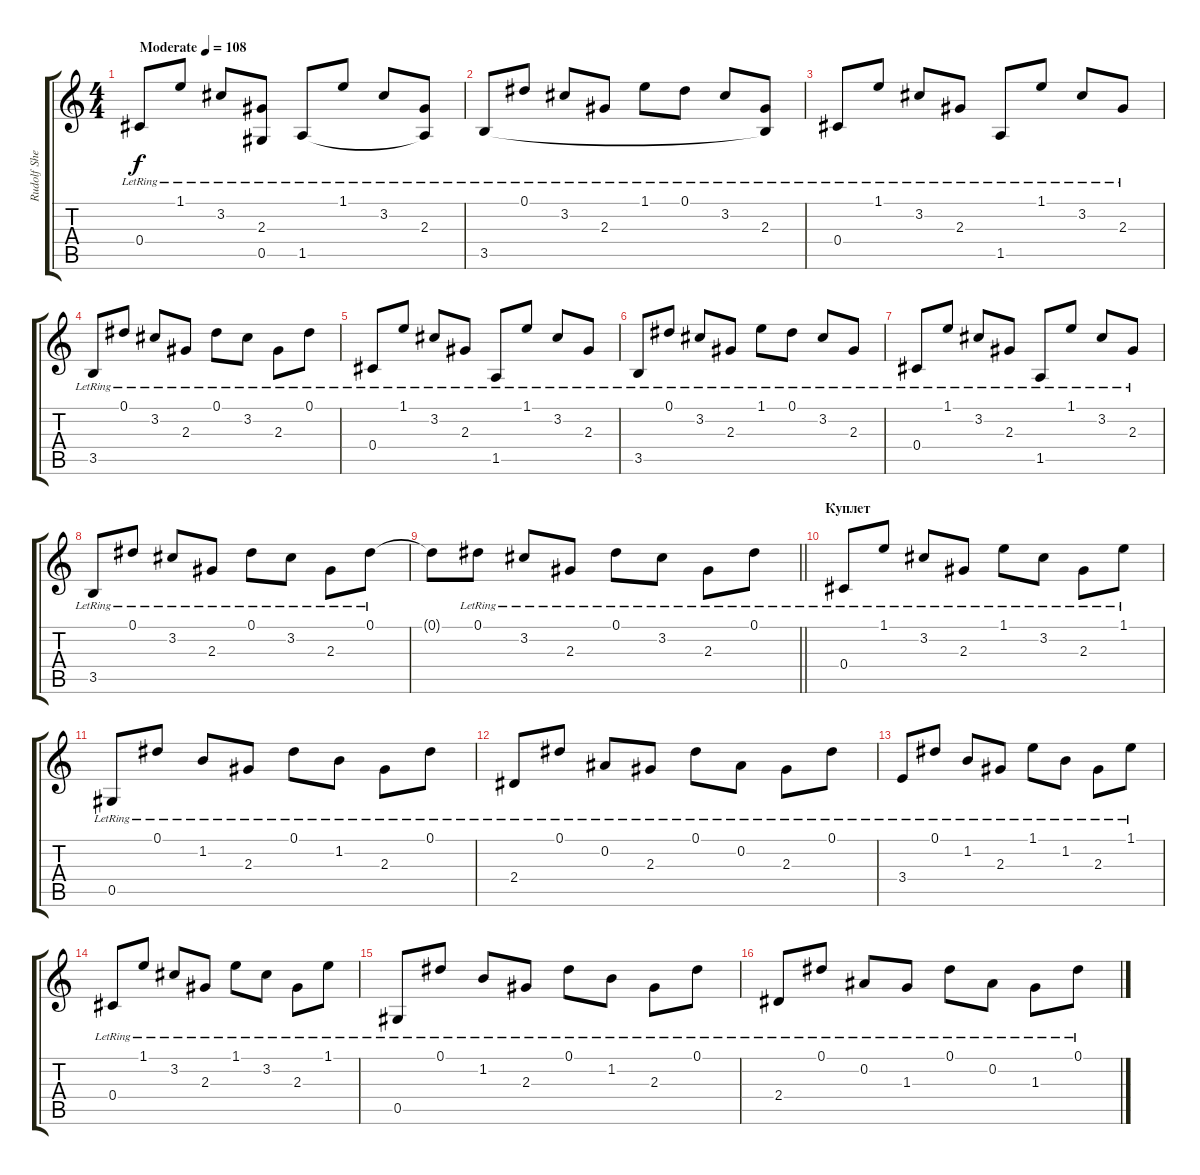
\track ("Rudolf Shenker" "Rudolf She") {instrument acousticguitarsteel}
\staff {score tabs}
\tuning (Eb4 Bb3 Gb3 Db3 Ab2 Eb2) {hide}
\ts (4 4)
\tempo (108 "Moderate")
\clef g2
\ks c
0.4{lr}.8{dy f instrument acousticguitarsteel} 1.1{lr}.8 3.2{lr}.8 (2.3{lr} 0.5).8 1.5{lr}.8 1.1{lr}.8 3.2{lr}.8 (2.3{lr} 1.5{t}).8 |
3.5{lr}.8 0.1{lr}.8 3.2{lr}.8 2.3{lr}.8 1.1{lr}.8 0.1{lr}.8 3.2{lr}.8 (2.3{lr} 3.5{t}).8 |
0.4{lr}.8 1.1{lr}.8 3.2{lr}.8 2.3{lr}.8 1.5{lr}.8 1.1{lr}.8 3.2{lr}.8 2.3{lr}.8 |
3.5{lr}.8 0.1{lr}.8 3.2{lr}.8 2.3{lr}.8 0.1{lr}.8 3.2{lr}.8 2.3{lr}.8 0.1{lr}.8 |
0.4{lr}.8 1.1{lr}.8 3.2{lr}.8 2.3{lr}.8 1.5{lr}.8 1.1{lr}.8 3.2{lr}.8 2.3{lr}.8 |
3.5{lr}.8 0.1{lr}.8 3.2{lr}.8 2.3{lr}.8 1.1{lr}.8 0.1{lr}.8 3.2{lr}.8 2.3{lr}.8 |
0.4{lr}.8 1.1{lr}.8 3.2{lr}.8 2.3{lr}.8 1.5{lr}.8 1.1{lr}.8 3.2{lr}.8 2.3{lr}.8 |
3.5{lr}.8 0.1{lr}.8 3.2{lr}.8 2.3{lr}.8 0.1{lr}.8 3.2{lr}.8 2.3{lr}.8 0.1{lr}.8 |
\barLineRight lightlight
0.1{t}.8 0.1{lr}.8 3.2{lr}.8 2.3{lr}.8 0.1{lr}.8 3.2{lr}.8 2.3{lr}.8 0.1{lr}.8 |
\section ("" "Куплет")
0.4{lr}.8 1.1{lr}.8 3.2{lr}.8 2.3{lr}.8 1.1{lr}.8 3.2{lr}.8 2.3{lr}.8 1.1{lr}.8 |
0.5{lr}.8 0.1{lr}.8 1.2{lr}.8 2.3{lr}.8 0.1{lr}.8 1.2{lr}.8 2.3{lr}.8 0.1{lr}.8 |
2.4{lr}.8 0.1{lr}.8 0.2{lr}.8 2.3{lr}.8 0.1{lr}.8 0.2{lr}.8 2.3{lr}.8 0.1{lr}.8 |
3.4{lr}.8 0.1{lr}.8 1.2{lr}.8 2.3{lr}.8 1.1{lr}.8 1.2{lr}.8 2.3{lr}.8 1.1{lr}.8 |
0.4{lr}.8 1.1{lr}.8 3.2{lr}.8 2.3{lr}.8 1.1{lr}.8 3.2{lr}.8 2.3{lr}.8 1.1{lr}.8 |
0.5{lr}.8 0.1{lr}.8 1.2{lr}.8 2.3{lr}.8 0.1{lr}.8 1.2{lr}.8 2.3{lr}.8 0.1{lr}.8 |
2.4{lr}.8 0.1{lr}.8 0.2{lr}.8 1.3{lr}.8 0.1{lr}.8 0.2{lr}.8 1.3{lr}.8 0.1{lr}.8
